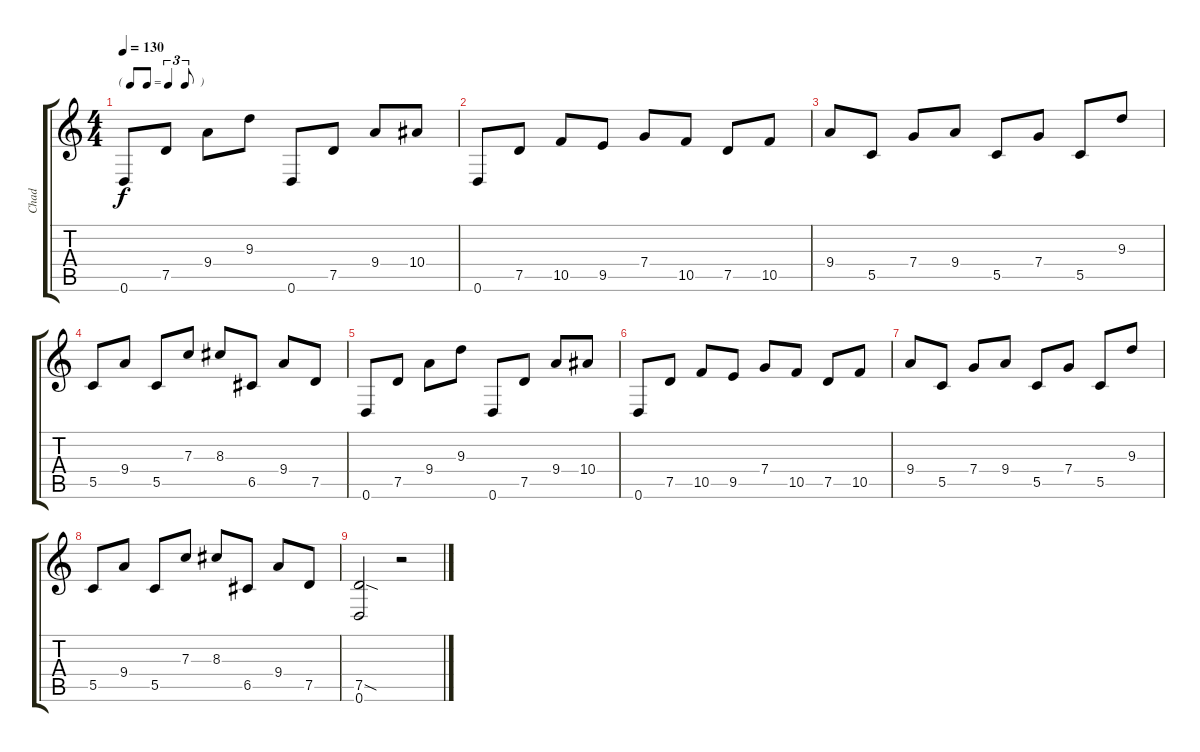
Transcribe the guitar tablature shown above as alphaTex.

\track ("Chad" "Chad") {instrument distortionguitar}
\staff {score tabs}
\tuning (D4 A3 F3 C3 G2 D2) {hide}
\ts (4 4)
\tf triplet8th
\tempo 130
\clef g2
\ks c
0.6.8{dy f} 7.5.8 9.4.8 9.3.8 0.6.8 7.5.8 9.4.8 10.4.8 |
0.6.8 7.5.8 10.5.8 9.5.8 7.4.8 10.5.8 7.5.8 10.5.8 |
9.4.8 5.5.8 7.4.8 9.4.8 5.5.8 7.4.8 5.5.8 9.3.8 |
5.5.8 9.4.8 5.5.8 7.3.8 8.3.8 6.5.8 9.4.8 7.5.8 |
0.6.8 7.5.8 9.4.8 9.3.8 0.6.8 7.5.8 9.4.8 10.4.8 |
0.6.8 7.5.8 10.5.8 9.5.8 7.4.8 10.5.8 7.5.8 10.5.8 |
9.4.8 5.5.8 7.4.8 9.4.8 5.5.8 7.4.8 5.5.8 9.3.8 |
5.5.8 9.4.8 5.5.8 7.3.8 8.3.8 6.5.8 9.4.8 7.5.8 |
(7.5{sod} 0.6).2 r.2
